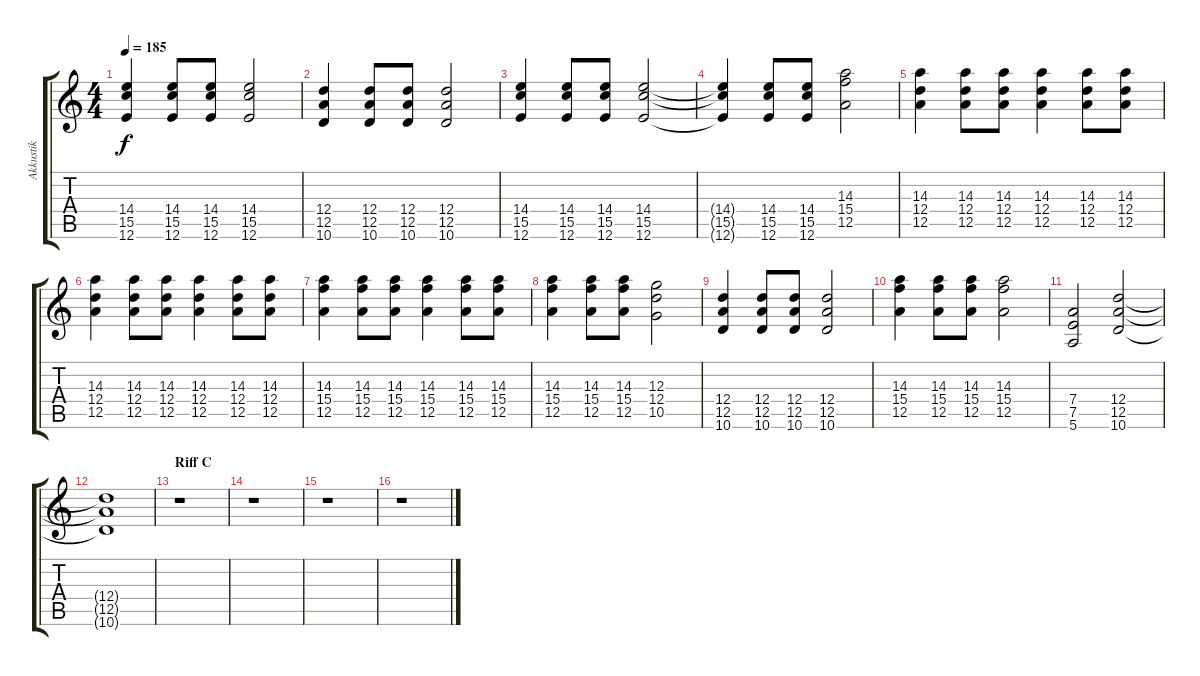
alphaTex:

\track ("Akkustik" "Akkustik") {instrument acousticguitarnylon}
\staff {score tabs}
\tuning (E4 B3 G3 D3 A2 E2) {hide}
\ts (4 4)
\tempo 185
\clef g2
\ks c
(14.4 15.5 12.6).4{dy f} (14.4 15.5 12.6).8 (14.4 15.5 12.6).8 (14.4 15.5 12.6).2 |
(12.4 12.5 10.6).4 (12.4 12.5 10.6).8 (12.4 12.5 10.6).8 (12.4 12.5 10.6).2 |
(14.4 15.5 12.6).4 (14.4 15.5 12.6).8 (14.4 15.5 12.6).8 (14.4 15.5 12.6).2 |
(14.4{t} 15.5{t} 12.6{t}).4 (14.4 15.5 12.6).8 (14.4 15.5 12.6).8 (14.3 15.4 12.5).2 |
(14.3 12.4 12.5).4 (14.3 12.4 12.5).8 (14.3 12.4 12.5).8 (14.3 12.4 12.5).4 (14.3 12.4 12.5).8 (14.3 12.4 12.5).8 |
(14.3 12.4 12.5).4 (14.3 12.4 12.5).8 (14.3 12.4 12.5).8 (14.3 12.4 12.5).4 (14.3 12.4 12.5).8 (14.3 12.4 12.5).8 |
(14.3 15.4 12.5).4 (14.3 15.4 12.5).8 (14.3 15.4 12.5).8 (14.3 15.4 12.5).4 (14.3 15.4 12.5).8 (14.3 15.4 12.5).8 |
(14.3 15.4 12.5).4 (14.3 15.4 12.5).8 (14.3 15.4 12.5).8 (12.3 12.4 10.5).2 |
(12.4 12.5 10.6).4 (12.4 12.5 10.6).8 (12.4 12.5 10.6).8 (12.4 12.5 10.6).2 |
(14.3 15.4 12.5).4 (14.3 15.4 12.5).8 (14.3 15.4 12.5).8 (14.3 15.4 12.5).2 |
(7.4 7.5 5.6).2 (12.4 12.5 10.6).2 |
(12.4{t} 12.5{t} 10.6{t}).1 |
\section ("" "Riff C")
r.1 |
r.1 |
r.1 |
r.1
